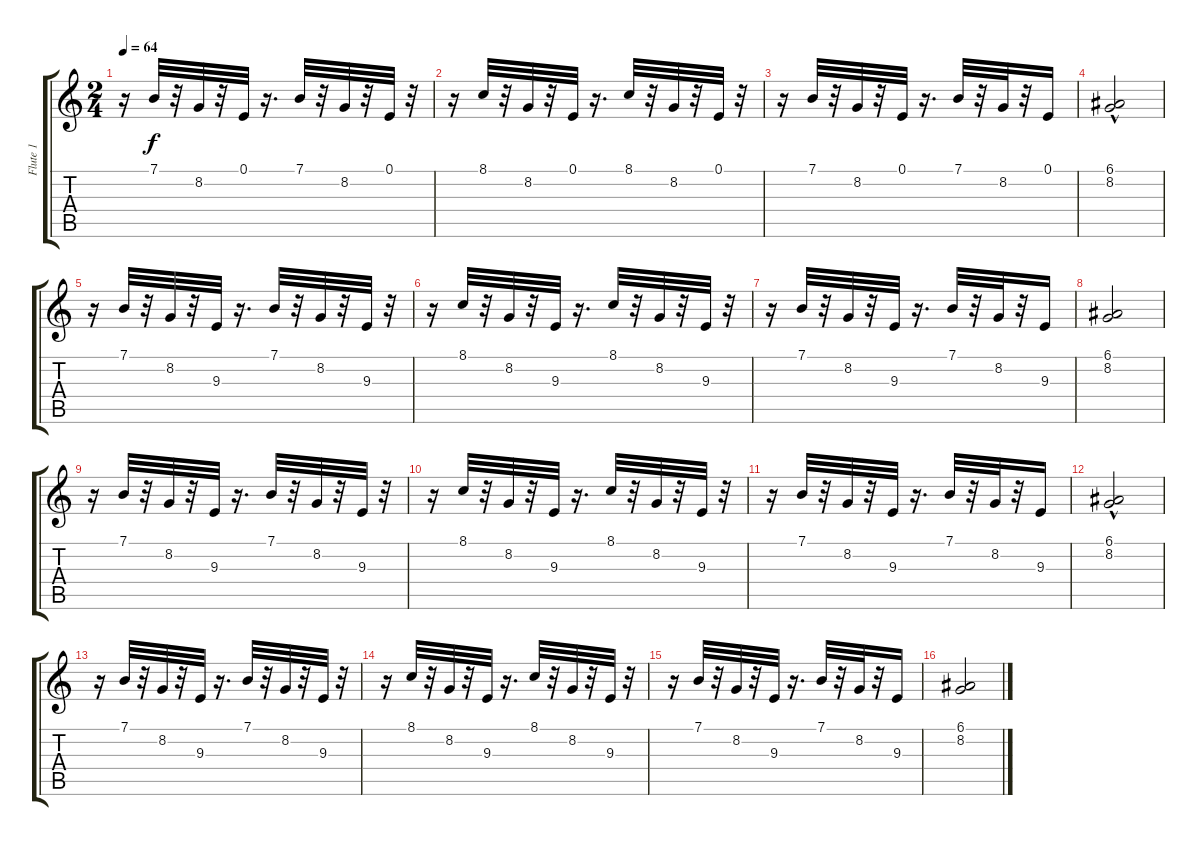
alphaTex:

\track ("Flute 1" "Flute 1") {instrument flute}
\staff {score tabs}
\tuning (E4 B3 G3 D3 A2 E2) {hide}
\ts (2 4)
\tempo 64
\clef g2
\ks c
r.16{dy f instrument flute} 7.1.32 r.32 8.2.32 r.32 0.1.32 r.16{d} 7.1.32 r.32 8.2.32 r.32 0.1.32 r.32 |
r.16 8.1.32 r.32 8.2.32 r.32 0.1.32 r.16{d} 8.1.32 r.32 8.2.32 r.32 0.1.32 r.32 |
r.16 7.1.32 r.32 8.2.32 r.32 0.1.32 r.16{d} 7.1.32 r.32 8.2.32 r.32 0.1.16 |
(6.1 8.2{hac}).2 |
r.16 7.1.32 r.32 8.2.32 r.32 9.3.32 r.16{d} 7.1.32 r.32 8.2.32 r.32 9.3.32 r.32 |
r.16 8.1.32 r.32 8.2.32 r.32 9.3.32 r.16{d} 8.1.32 r.32 8.2.32 r.32 9.3.32 r.32 |
r.16 7.1.32 r.32 8.2.32 r.32 9.3.32 r.16{d} 7.1.32 r.32 8.2.32 r.32 9.3.16 |
(6.1 8.2).2 |
r.16 7.1.32 r.32 8.2.32 r.32 9.3.32 r.16{d} 7.1.32 r.32 8.2.32 r.32 9.3.32 r.32 |
r.16 8.1.32 r.32 8.2.32 r.32 9.3.32 r.16{d} 8.1.32 r.32 8.2.32 r.32 9.3.32 r.32 |
r.16 7.1.32 r.32 8.2.32 r.32 9.3.32 r.16{d} 7.1.32 r.32 8.2.32 r.32 9.3.16 |
(6.1 8.2{hac}).2 |
r.16 7.1.32 r.32 8.2.32 r.32 9.3.32 r.16{d} 7.1.32 r.32 8.2.32 r.32 9.3.32 r.32 |
r.16 8.1.32 r.32 8.2.32 r.32 9.3.32 r.16{d} 8.1.32 r.32 8.2.32 r.32 9.3.32 r.32 |
r.16 7.1.32 r.32 8.2.32 r.32 9.3.32 r.16{d} 7.1.32 r.32 8.2.32 r.32 9.3.16 |
(6.1 8.2).2
